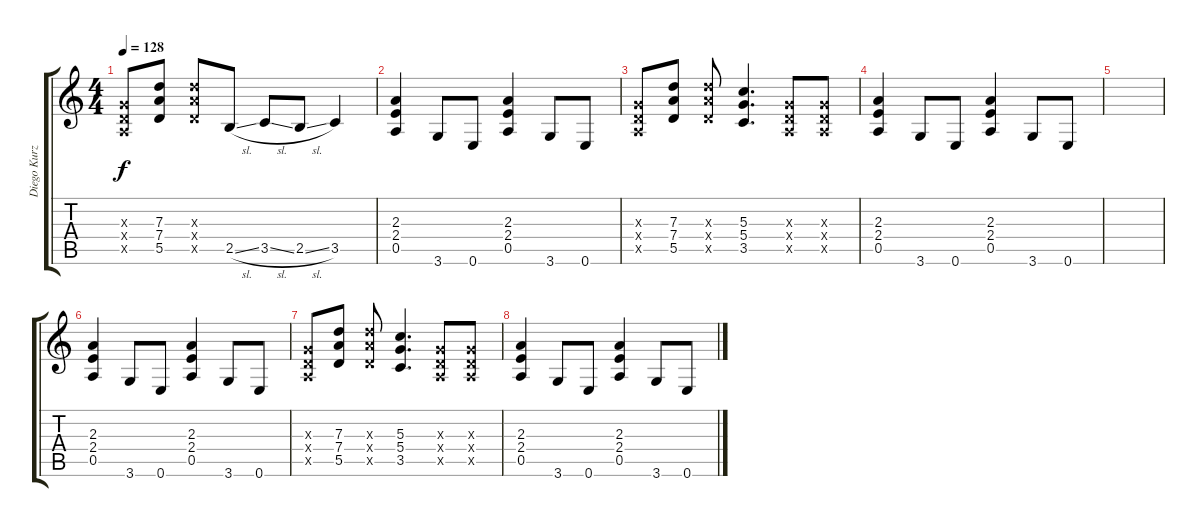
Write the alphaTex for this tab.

\track ("Diego Kurz (Guitarra)" "Diego Kurz") {instrument distortionguitar}
\staff {score tabs}
\tuning (E4 B3 G3 D3 A2 E2) {hide}
\ts (4 4)
\tempo 128
\clef g2
\ks c
(0.3{x} 0.4{x} 0.5{x}).8{dy f} (7.3 7.4 5.5).8 (7.3{x} 7.4{x} 5.5{x}).8 2.5{sl}.8 3.5{sl}.8 2.5{sl}.8 3.5.4 |
(2.3 2.4 0.5).4 3.6.8 0.6.8 (2.3 2.4 0.5).4 3.6.8 0.6.8 |
(0.3{x} 0.4{x} 0.5{x}).8 (7.3 7.4 5.5).8 (7.3{x} 7.4{x} 5.5{x}).8 (5.3 5.4 3.5).4{d} (0.3{x} 0.4{x} 0.5{x}).8 (0.3{x} 0.4{x} 0.5{x}).8 |
(2.3 2.4 0.5).4 3.6.8 0.6.8 (2.3 2.4 0.5).4 3.6.8 0.6.8 |
|
(2.3 2.4 0.5).4 3.6.8 0.6.8 (2.3 2.4 0.5).4 3.6.8 0.6.8 |
(0.3{x} 0.4{x} 0.5{x}).8 (7.3 7.4 5.5).8 (7.3{x} 7.4{x} 5.5{x}).8 (5.3 5.4 3.5).4{d} (0.3{x} 0.4{x} 0.5{x}).8 (0.3{x} 0.4{x} 0.5{x}).8 |
(2.3 2.4 0.5).4 3.6.8 0.6.8 (2.3 2.4 0.5).4 3.6.8 0.6.8
